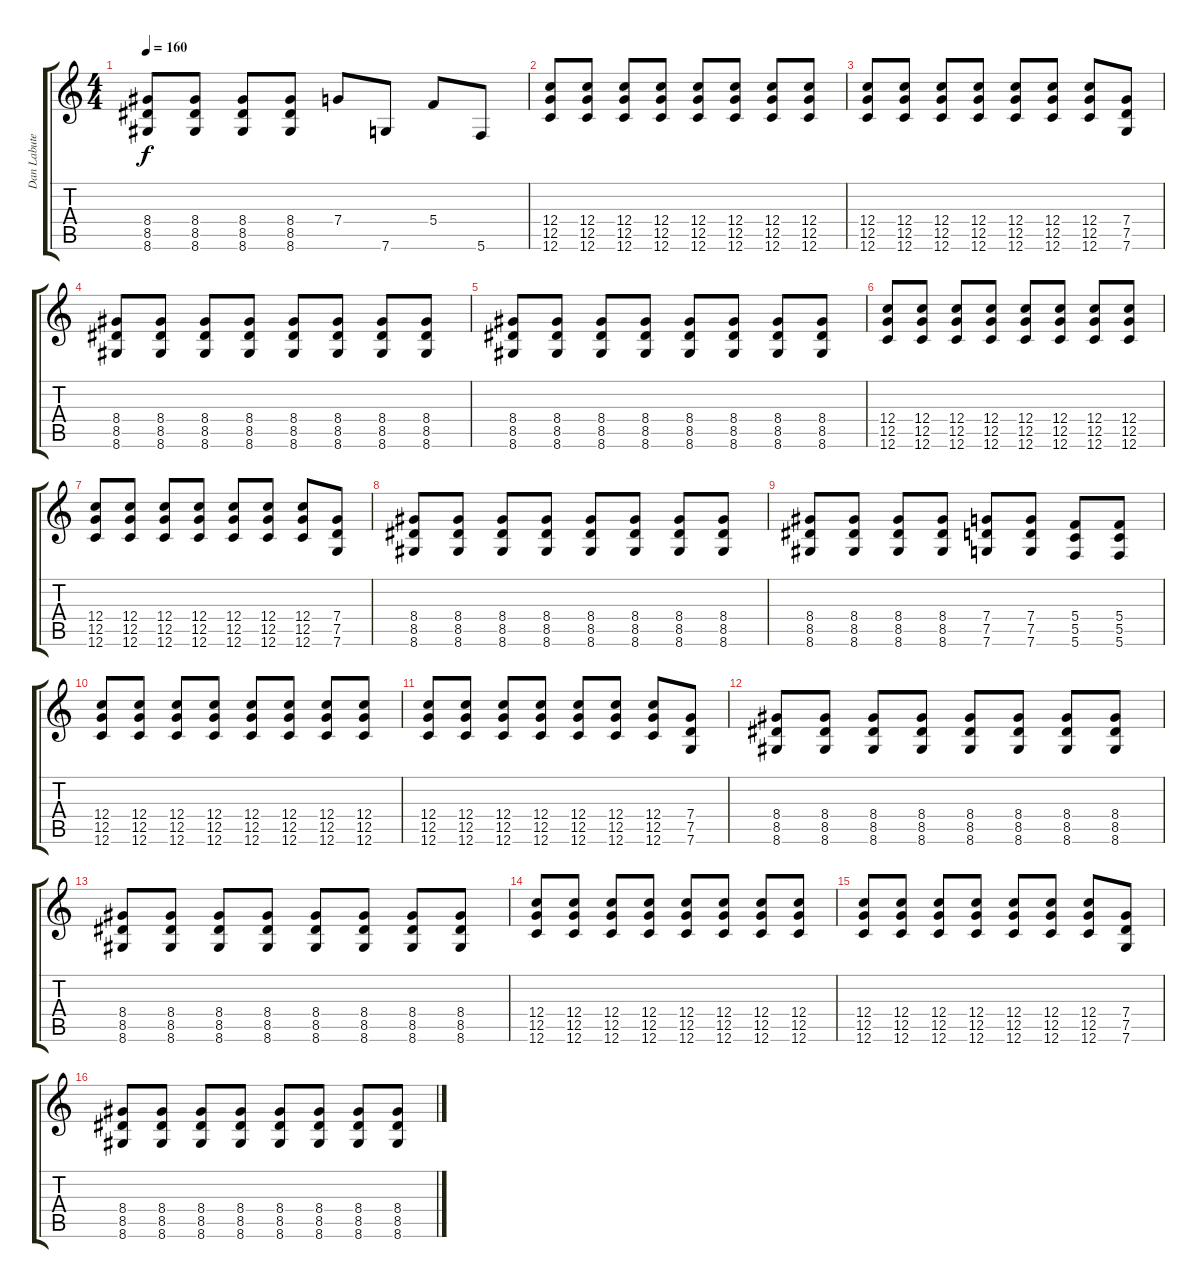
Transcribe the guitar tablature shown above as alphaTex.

\track ("Dan Labute" "Dan Labute") {instrument distortionguitar}
\staff {score tabs}
\tuning (D4 A3 F3 C3 G2 C2) {hide}
\ts (4 4)
\tempo 160
\clef g2
\ks c
(8.4 8.5 8.6).8{dy f} (8.4 8.5 8.6).8 (8.4 8.5 8.6).8 (8.4 8.5 8.6).8 7.4.8 7.6.8 5.4.8 5.6.8 |
(12.4 12.5 12.6).8 (12.4 12.5 12.6).8 (12.4 12.5 12.6).8 (12.4 12.5 12.6).8 (12.4 12.5 12.6).8 (12.4 12.5 12.6).8 (12.4 12.5 12.6).8 (12.4 12.5 12.6).8 |
(12.4 12.5 12.6).8 (12.4 12.5 12.6).8 (12.4 12.5 12.6).8 (12.4 12.5 12.6).8 (12.4 12.5 12.6).8 (12.4 12.5 12.6).8 (12.4 12.5 12.6).8 (7.4 7.5 7.6).8 |
(8.4 8.5 8.6).8 (8.4 8.5 8.6).8 (8.4 8.5 8.6).8 (8.4 8.5 8.6).8 (8.4 8.5 8.6).8 (8.4 8.5 8.6).8 (8.4 8.5 8.6).8 (8.4 8.5 8.6).8 |
(8.4 8.5 8.6).8 (8.4 8.5 8.6).8 (8.4 8.5 8.6).8 (8.4 8.5 8.6).8 (8.4 8.5 8.6).8 (8.4 8.5 8.6).8 (8.4 8.5 8.6).8 (8.4 8.5 8.6).8 |
(12.4 12.5 12.6).8 (12.4 12.5 12.6).8 (12.4 12.5 12.6).8 (12.4 12.5 12.6).8 (12.4 12.5 12.6).8 (12.4 12.5 12.6).8 (12.4 12.5 12.6).8 (12.4 12.5 12.6).8 |
(12.4 12.5 12.6).8 (12.4 12.5 12.6).8 (12.4 12.5 12.6).8 (12.4 12.5 12.6).8 (12.4 12.5 12.6).8 (12.4 12.5 12.6).8 (12.4 12.5 12.6).8 (7.4 7.5 7.6).8 |
(8.4 8.5 8.6).8 (8.4 8.5 8.6).8 (8.4 8.5 8.6).8 (8.4 8.5 8.6).8 (8.4 8.5 8.6).8 (8.4 8.5 8.6).8 (8.4 8.5 8.6).8 (8.4 8.5 8.6).8 |
(8.4 8.5 8.6).8 (8.4 8.5 8.6).8 (8.4 8.5 8.6).8 (8.4 8.5 8.6).8 (7.4 7.5 7.6).8 (7.4 7.5 7.6).8 (5.4 5.5 5.6).8 (5.4 5.5 5.6).8 |
(12.4 12.5 12.6).8 (12.4 12.5 12.6).8 (12.4 12.5 12.6).8 (12.4 12.5 12.6).8 (12.4 12.5 12.6).8 (12.4 12.5 12.6).8 (12.4 12.5 12.6).8 (12.4 12.5 12.6).8 |
(12.4 12.5 12.6).8 (12.4 12.5 12.6).8 (12.4 12.5 12.6).8 (12.4 12.5 12.6).8 (12.4 12.5 12.6).8 (12.4 12.5 12.6).8 (12.4 12.5 12.6).8 (7.4 7.5 7.6).8 |
(8.4 8.5 8.6).8 (8.4 8.5 8.6).8 (8.4 8.5 8.6).8 (8.4 8.5 8.6).8 (8.4 8.5 8.6).8 (8.4 8.5 8.6).8 (8.4 8.5 8.6).8 (8.4 8.5 8.6).8 |
(8.4 8.5 8.6).8 (8.4 8.5 8.6).8 (8.4 8.5 8.6).8 (8.4 8.5 8.6).8 (8.4 8.5 8.6).8 (8.4 8.5 8.6).8 (8.4 8.5 8.6).8 (8.4 8.5 8.6).8 |
(12.4 12.5 12.6).8 (12.4 12.5 12.6).8 (12.4 12.5 12.6).8 (12.4 12.5 12.6).8 (12.4 12.5 12.6).8 (12.4 12.5 12.6).8 (12.4 12.5 12.6).8 (12.4 12.5 12.6).8 |
(12.4 12.5 12.6).8 (12.4 12.5 12.6).8 (12.4 12.5 12.6).8 (12.4 12.5 12.6).8 (12.4 12.5 12.6).8 (12.4 12.5 12.6).8 (12.4 12.5 12.6).8 (7.4 7.5 7.6).8 |
(8.4 8.5 8.6).8 (8.4 8.5 8.6).8 (8.4 8.5 8.6).8 (8.4 8.5 8.6).8 (8.4 8.5 8.6).8 (8.4 8.5 8.6).8 (8.4 8.5 8.6).8 (8.4 8.5 8.6).8
